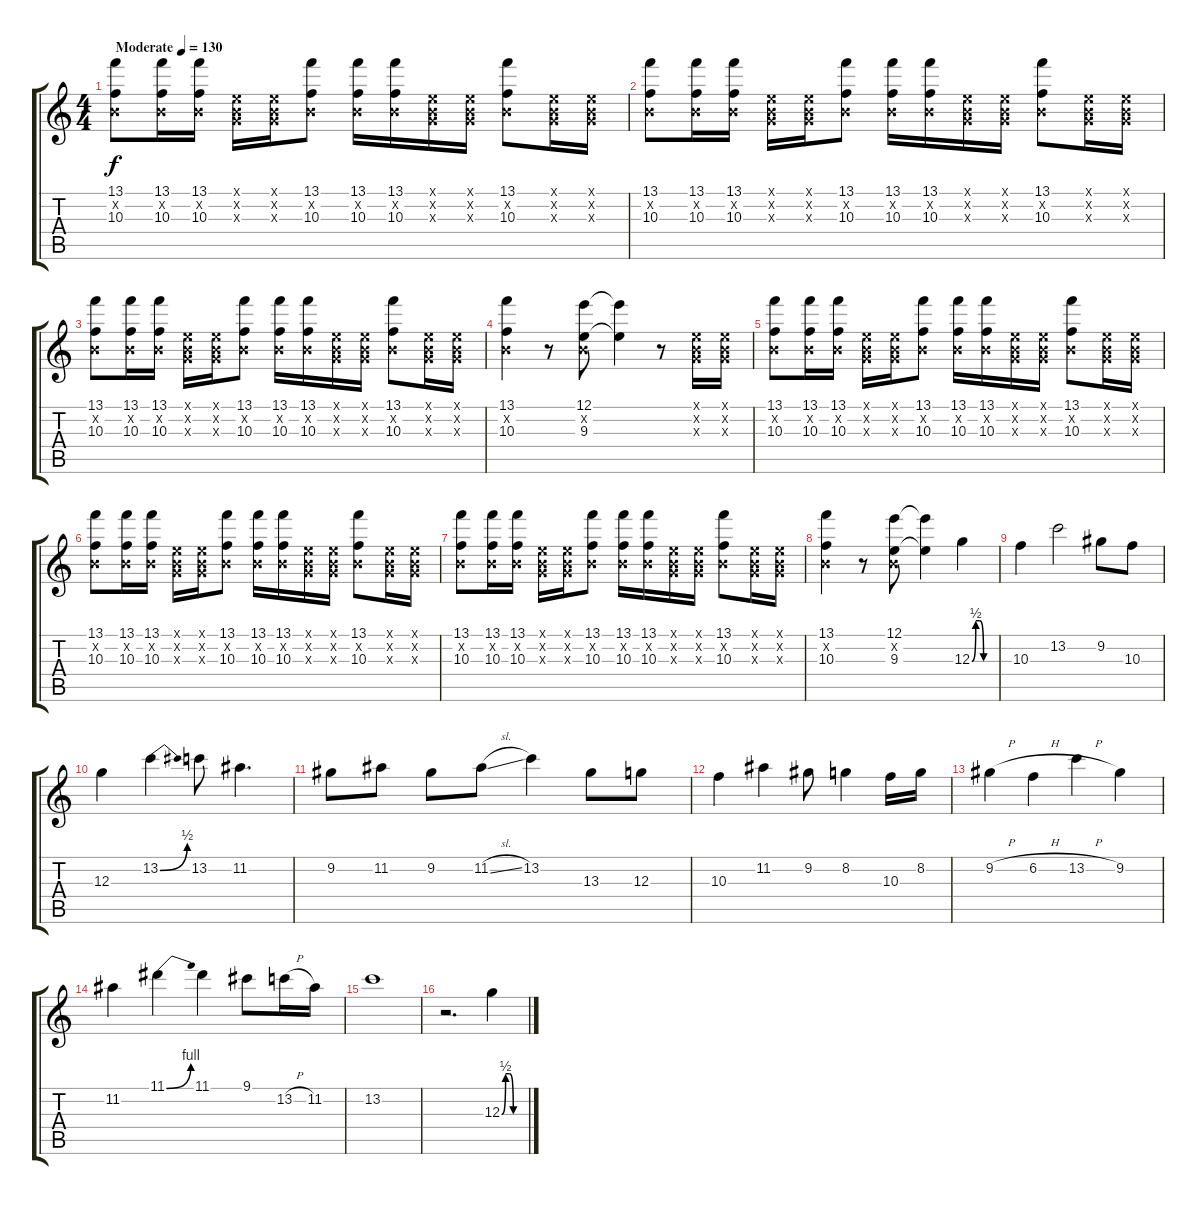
\track "" {instrument distortionguitar}
\staff {score tabs}
\tuning (E4 B3 G3 D3 A2 E2) {hide}
\ts (4 4)
\tempo (130 "Moderate")
\clef g2
\ks c
(13.1 0.2{x} 10.3).8{dy f instrument distortionguitar} (13.1 0.2{x} 10.3).16 (13.1 0.2{x} 10.3).16 (0.1{x} 0.2{x} 0.3{x}).16 (0.1{x} 0.2{x} 0.3{x}).16 (13.1 0.2{x} 10.3).8 (13.1 0.2{x} 10.3).16 (13.1 0.2{x} 10.3).16 (0.1{x} 0.2{x} 0.3{x}).16 (0.1{x} 0.2{x} 0.3{x}).16 (13.1 0.2{x} 10.3).8 (0.1{x} 0.2{x} 0.3{x}).16 (0.1{x} 0.2{x} 0.3{x}).16 |
(13.1 0.2{x} 10.3).8 (13.1 0.2{x} 10.3).16 (13.1 0.2{x} 10.3).16 (0.1{x} 0.2{x} 0.3{x}).16 (0.1{x} 0.2{x} 0.3{x}).16 (13.1 0.2{x} 10.3).8 (13.1 0.2{x} 10.3).16 (13.1 0.2{x} 10.3).16 (0.1{x} 0.2{x} 0.3{x}).16 (0.1{x} 0.2{x} 0.3{x}).16 (13.1 0.2{x} 10.3).8 (0.1{x} 0.2{x} 0.3{x}).16 (0.1{x} 0.2{x} 0.3{x}).16 |
(13.1 0.2{x} 10.3).8 (13.1 0.2{x} 10.3).16 (13.1 0.2{x} 10.3).16 (0.1{x} 0.2{x} 0.3{x}).16 (0.1{x} 0.2{x} 0.3{x}).16 (13.1 0.2{x} 10.3).8 (13.1 0.2{x} 10.3).16 (13.1 0.2{x} 10.3).16 (0.1{x} 0.2{x} 0.3{x}).16 (0.1{x} 0.2{x} 0.3{x}).16 (13.1 0.2{x} 10.3).8 (0.1{x} 0.2{x} 0.3{x}).16 (0.1{x} 0.2{x} 0.3{x}).16 |
(13.1 0.2{x} 10.3).4 r.8 (12.1 0.2{x} 9.3).8 (12.1{t} 9.3{t}).4 r.8 (0.1{x} 0.2{x} 0.3{x}).16 (0.1{x} 0.2{x} 0.3{x}).16 |
(13.1 0.2{x} 10.3).8 (13.1 0.2{x} 10.3).16 (13.1 0.2{x} 10.3).16 (0.1{x} 0.2{x} 0.3{x}).16 (0.1{x} 0.2{x} 0.3{x}).16 (13.1 0.2{x} 10.3).8 (13.1 0.2{x} 10.3).16 (13.1 0.2{x} 10.3).16 (0.1{x} 0.2{x} 0.3{x}).16 (0.1{x} 0.2{x} 0.3{x}).16 (13.1 0.2{x} 10.3).8 (0.1{x} 0.2{x} 0.3{x}).16 (0.1{x} 0.2{x} 0.3{x}).16 |
(13.1 0.2{x} 10.3).8 (13.1 0.2{x} 10.3).16 (13.1 0.2{x} 10.3).16 (0.1{x} 0.2{x} 0.3{x}).16 (0.1{x} 0.2{x} 0.3{x}).16 (13.1 0.2{x} 10.3).8 (13.1 0.2{x} 10.3).16 (13.1 0.2{x} 10.3).16 (0.1{x} 0.2{x} 0.3{x}).16 (0.1{x} 0.2{x} 0.3{x}).16 (13.1 0.2{x} 10.3).8 (0.1{x} 0.2{x} 0.3{x}).16 (0.1{x} 0.2{x} 0.3{x}).16 |
(13.1 0.2{x} 10.3).8 (13.1 0.2{x} 10.3).16 (13.1 0.2{x} 10.3).16 (0.1{x} 0.2{x} 0.3{x}).16 (0.1{x} 0.2{x} 0.3{x}).16 (13.1 0.2{x} 10.3).8 (13.1 0.2{x} 10.3).16 (13.1 0.2{x} 10.3).16 (0.1{x} 0.2{x} 0.3{x}).16 (0.1{x} 0.2{x} 0.3{x}).16 (13.1 0.2{x} 10.3).8 (0.1{x} 0.2{x} 0.3{x}).16 (0.1{x} 0.2{x} 0.3{x}).16 |
(13.1 0.2{x} 10.3).4 r.8 (12.1 0.2{x} 9.3).8 (12.1{t} 9.3{t}).4 12.3{be (custom 0 0 10 2 20 2 30 0 60 0)}.4 |
10.3.4 13.2.2 9.2.8 10.3.8 |
12.3.4 13.2{be (bend 0 0 60 2)}.4 13.2.8 11.2.4{d} |
9.2.8 11.2.8 9.2.8 11.2{sl}.8 13.2.4 13.3.8 12.3.8 |
10.3.4 11.2.4 9.2.8 8.2.4 10.3.16 8.2.16 |
9.2{h}.4 6.2{h}.4 13.2{h}.4 9.2.4 |
11.2.4 11.1{be (bend 0 0 60 4)}.4 11.1.4 9.1.8 13.2{h}.16 11.2.16 |
13.2.1 |
r.2{d} 12.3{be (custom 0 0 10 2 20 2 30 0 60 0)}.4
